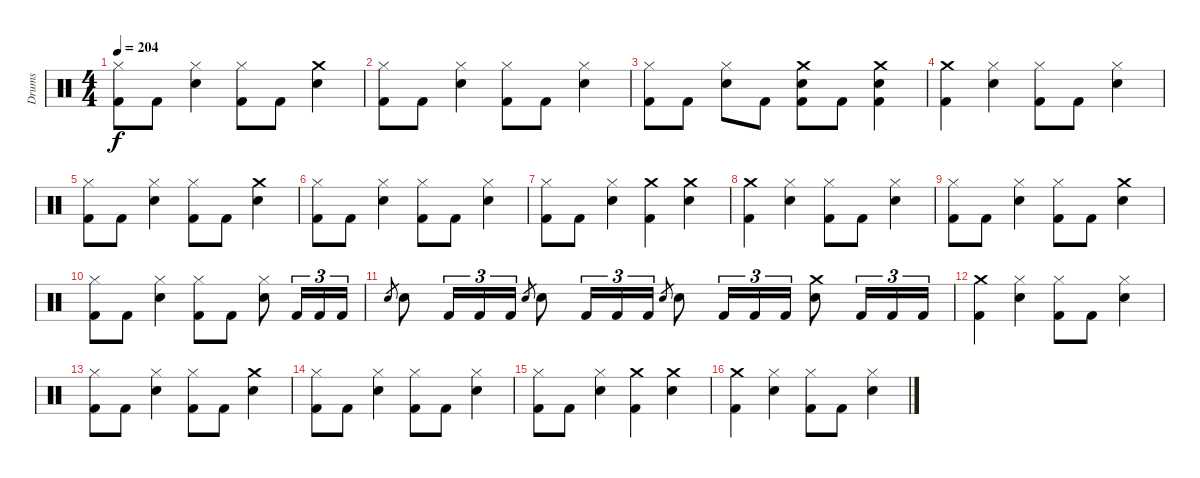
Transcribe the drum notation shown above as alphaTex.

\track ("Drums" "Drums") {instrument percussion}
\staff {score}
\articulation defaults
\ts (4 4)
\tempo 204
\clef neutral
\ks c
("Hi-Hat (closed)" "Kick (hit) 2").8{dy f} "Kick (hit) 2".8 ("Snare (hit) 2" "Hi-Hat (closed)").4 ("Hi-Hat (closed)" "Kick (hit) 2").8 "Kick (hit) 2".8 ("Crash medium (hit)" "Snare (hit) 2").4 |
("Hi-Hat (closed)" "Kick (hit) 2").8 "Kick (hit) 2".8 ("Snare (hit) 2" "Hi-Hat (closed)").4 ("Hi-Hat (closed)" "Kick (hit) 2").8 "Kick (hit) 2".8 ("Snare (hit) 2" "Hi-Hat (closed)").4 |
("Hi-Hat (closed)" "Kick (hit) 2").8 "Kick (hit) 2".8 ("Snare (hit) 2" "Hi-Hat (closed)").8 "Kick (hit) 2".8 ("Snare (hit) 2" "Crash medium (hit)" "Kick (hit) 2").8 "Kick (hit) 2".8 ("Kick (hit) 2" "Crash medium (hit)" "Snare (hit) 2").4 |
("Kick (hit) 2" "Crash medium (hit)").4 ("Hi-Hat (closed)" "Snare (hit) 2").4 ("Hi-Hat (closed)" "Kick (hit) 2").8 "Kick (hit) 2".8 ("Snare (hit) 2" "Hi-Hat (closed)").4 |
("Hi-Hat (closed)" "Kick (hit) 2").8 "Kick (hit) 2".8 ("Snare (hit) 2" "Hi-Hat (closed)").4 ("Hi-Hat (closed)" "Kick (hit) 2").8 "Kick (hit) 2".8 ("Crash medium (hit)" "Snare (hit) 2").4 |
("Hi-Hat (closed)" "Kick (hit) 2").8 "Kick (hit) 2".8 ("Snare (hit) 2" "Hi-Hat (closed)").4 ("Hi-Hat (closed)" "Kick (hit) 2").8 "Kick (hit) 2".8 ("Snare (hit) 2" "Hi-Hat (closed)").4 |
("Hi-Hat (closed)" "Kick (hit) 2").8 "Kick (hit) 2".8 ("Snare (hit) 2" "Hi-Hat (closed)").4 ("Crash medium (hit)" "Kick (hit) 2").4 ("Crash medium (hit)" "Snare (hit) 2").4 |
("Kick (hit) 2" "Crash medium (hit)").4 ("Hi-Hat (closed)" "Snare (hit) 2").4 ("Hi-Hat (closed)" "Kick (hit) 2").8 "Kick (hit) 2".8 ("Snare (hit) 2" "Hi-Hat (closed)").4 |
("Hi-Hat (closed)" "Kick (hit) 2").8 "Kick (hit) 2".8 ("Snare (hit) 2" "Hi-Hat (closed)").4 ("Hi-Hat (closed)" "Kick (hit) 2").8 "Kick (hit) 2".8 ("Crash medium (hit)" "Snare (hit) 2").4 |
("Hi-Hat (closed)" "Kick (hit) 2").8 "Kick (hit) 2".8 ("Snare (hit) 2" "Hi-Hat (closed)").4 ("Hi-Hat (closed)" "Kick (hit) 2").8 "Kick (hit) 2".8 ("Snare (hit) 2" "Hi-Hat (closed)").8 "Kick (hit) 2".16{tu (3 2)} "Kick (hit) 2".16{tu (3 2)} "Kick (hit) 2".16{tu (3 2)} |
"Snare (hit) 2".8{gr} "Snare (hit) 2".8 "Kick (hit) 2".16{tu (3 2)} "Kick (hit) 2".16{tu (3 2)} "Kick (hit) 2".16{tu (3 2)} "Snare (hit) 2".8{gr} "Snare (hit) 2".8 "Kick (hit) 2".16{tu (3 2)} "Kick (hit) 2".16{tu (3 2)} "Kick (hit) 2".16{tu (3 2)} "Snare (hit) 2".8{gr} "Snare (hit) 2".8 "Kick (hit) 2".16{tu (3 2)} "Kick (hit) 2".16{tu (3 2)} "Kick (hit) 2".16{tu (3 2)} ("Crash medium (hit)" "Snare (hit) 2").8 "Kick (hit) 2".16{tu (3 2)} "Kick (hit) 2".16{tu (3 2)} "Kick (hit) 2".16{tu (3 2)} |
("Kick (hit) 2" "Crash medium (hit)").4 ("Hi-Hat (closed)" "Snare (hit) 2").4 ("Hi-Hat (closed)" "Kick (hit) 2").8 "Kick (hit) 2".8 ("Snare (hit) 2" "Hi-Hat (closed)").4 |
("Hi-Hat (closed)" "Kick (hit) 2").8 "Kick (hit) 2".8 ("Snare (hit) 2" "Hi-Hat (closed)").4 ("Hi-Hat (closed)" "Kick (hit) 2").8 "Kick (hit) 2".8 ("Crash medium (hit)" "Snare (hit) 2").4 |
("Hi-Hat (closed)" "Kick (hit) 2").8 "Kick (hit) 2".8 ("Snare (hit) 2" "Hi-Hat (closed)").4 ("Hi-Hat (closed)" "Kick (hit) 2").8 "Kick (hit) 2".8 ("Snare (hit) 2" "Hi-Hat (closed)").4 |
("Hi-Hat (closed)" "Kick (hit) 2").8 "Kick (hit) 2".8 ("Snare (hit) 2" "Hi-Hat (closed)").4 ("Crash medium (hit)" "Kick (hit) 2").4 ("Crash medium (hit)" "Snare (hit) 2").4 |
("Kick (hit) 2" "Crash medium (hit)").4 ("Hi-Hat (closed)" "Snare (hit) 2").4 ("Hi-Hat (closed)" "Kick (hit) 2").8 "Kick (hit) 2".8 ("Snare (hit) 2" "Hi-Hat (closed)").4
